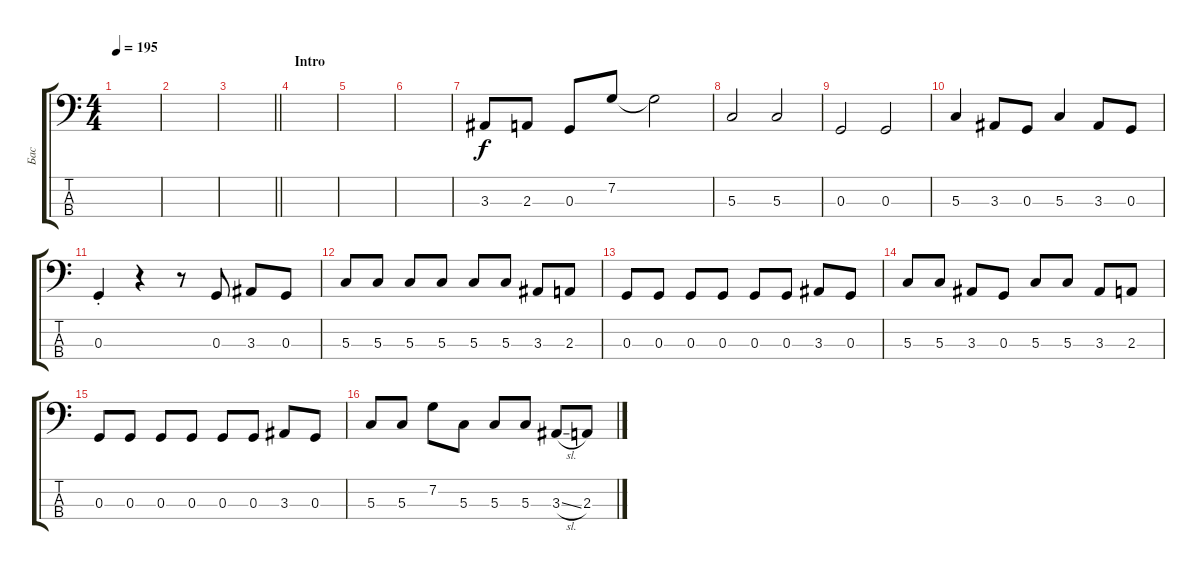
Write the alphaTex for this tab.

\track ("Бас" "Бас") {instrument electricbassfinger}
\staff {score tabs}
\tuning (F2 C2 G1 D1) {hide}
\ts (4 4)
\tempo 195
\clef f4
\ks c
|
|
\barLineRight lightlight
|
\section ("" "Intro")
|
|
|
3.3.8 2.3.8 0.3.8 7.2.8 7.2{t}.2 |
5.3.2 5.3.2 |
0.3.2 0.3.2 |
5.3.4 3.3.8 0.3.8 5.3.4 3.3.8 0.3.8 |
0.3{st}.4 r.4 r.8 0.3.8 3.3.8 0.3.8 |
5.3.8 5.3.8 5.3.8 5.3.8 5.3.8 5.3.8 3.3.8 2.3.8 |
0.3.8 0.3.8 0.3.8 0.3.8 0.3.8 0.3.8 3.3.8 0.3.8 |
5.3.8 5.3.8 3.3.8 0.3.8 5.3.8 5.3.8 3.3.8 2.3.8 |
0.3.8 0.3.8 0.3.8 0.3.8 0.3.8 0.3.8 3.3.8 0.3.8 |
5.3.8 5.3.8 7.2.8 5.3.8 5.3.8 5.3.8 3.3{sl}.8 2.3.8
